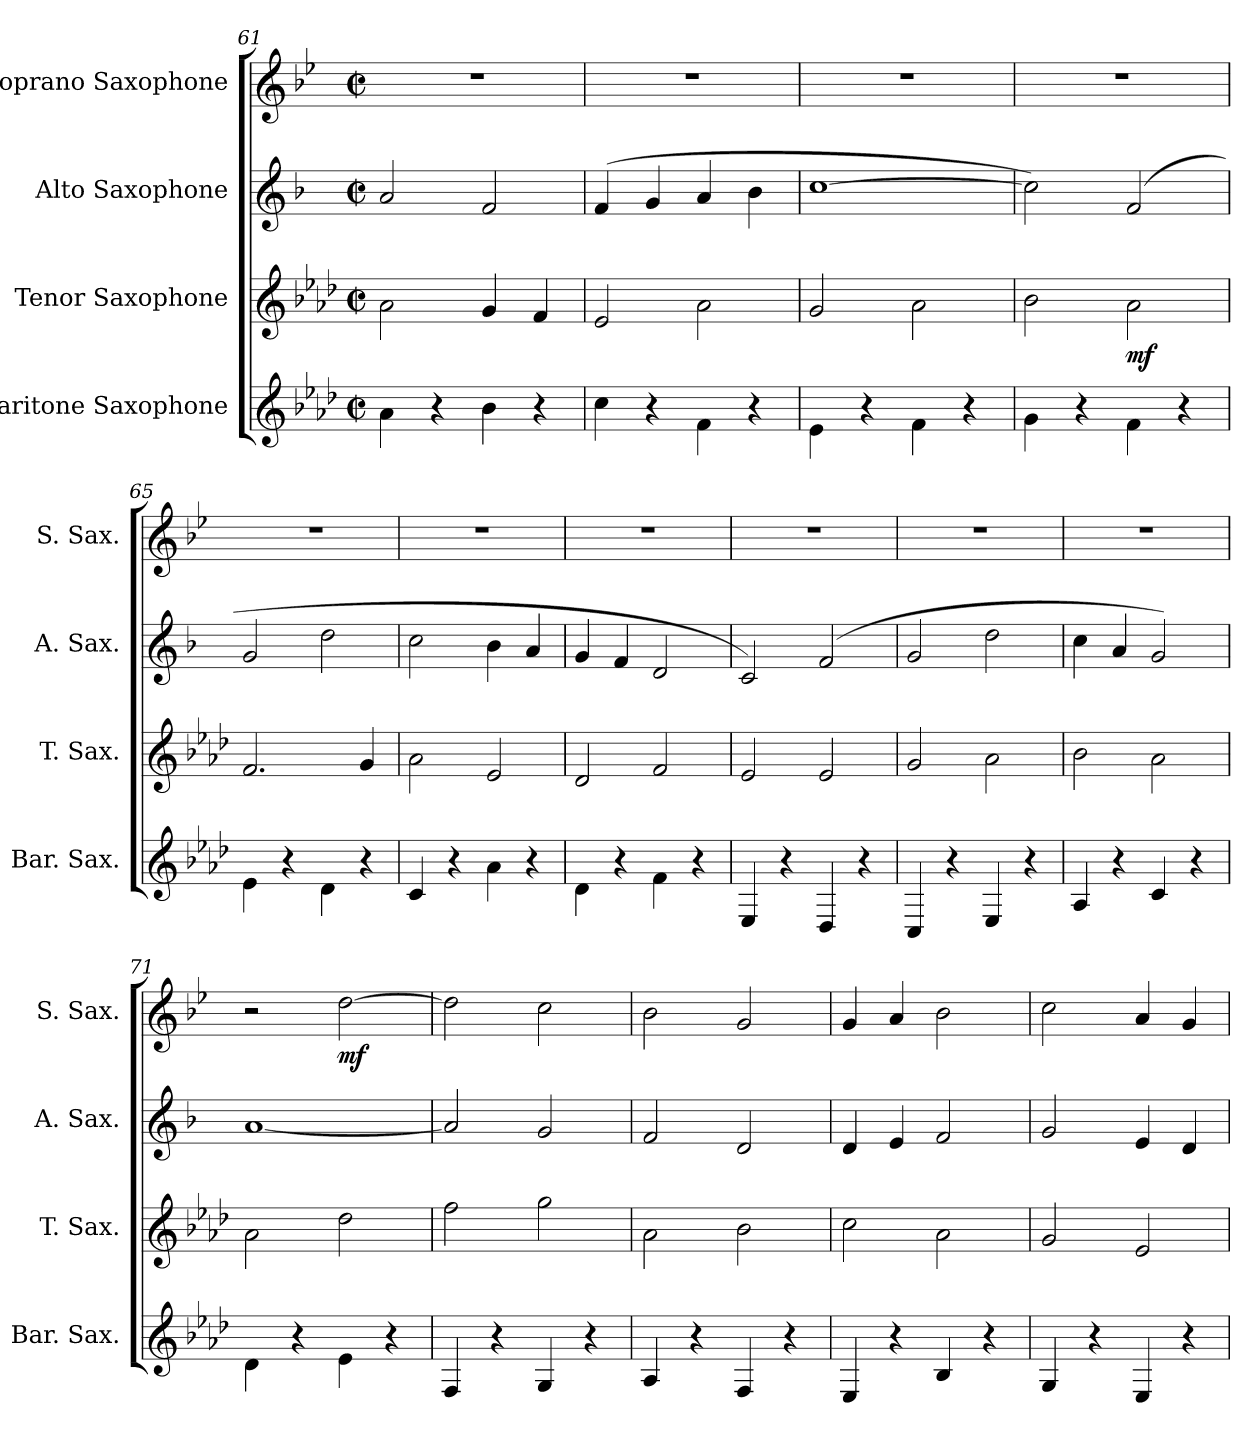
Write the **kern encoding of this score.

**kern	**kern	**dynam	**kern	**kern	**dynam
*part4	*part3	*part3	*part2	*part1	*part1
*staff4	*staff3	*staff3	*staff2	*staff1	*staff1
*I"Baritone Saxophone	*I"Tenor Saxophone	*	*I"Alto Saxophone	*I"Soprano Saxophone	*
*I'Bar. Sax.	*I'T. Sax.	*	*I'A. Sax.	*I'S. Sax.	*
!!LO:PB:g=z
*clefG2	*clefG2	*	*clefG2	*clefG2	*
*ITrd12c21	*ITrd8c14	*	*ITrd5c9	*ITrd1c2	*
*k[b-e-a-d-]	*k[b-e-a-d-]	*	*k[b-e-a-d-]	*k[b-e-a-d-]	*
*M2/2	*M2/2	*	*M2/2	*M2/2	*
*met(c|)	*met(c|)	*	*met(c|)	*met(c|)	*
=61	=61	=61	=61	=61	=61
4A-\	2A-\	.	2c/	1r	.
4r	.	.	.	.	.
4B-\	4G/	.	2A-/	.	.
4r	4F/	.	.	.	.
=62	=62	=62	=62	=62	=62
4c\	2E-/	.	(4A-/	1r	.
4r	.	.	4B-/	.	.
4F\	2A-\	.	4c/	.	.
4r	.	.	4d-\	.	.
=63	=63	=63	=63	=63	=63
4E-\	2G/	.	[1e-	1r	.
4r	.	.	.	.	.
4F\	2A-\	.	.	.	.
4r	.	.	.	.	.
=64	=64	=64	=64	=64	=64
4G\	2B-\	.	2e-\])	1r	.
4r	.	.	.	.	.
!	!	!LO:DY:b	!	!	!
4F\	2A-\	mf	(2A-/	.	.
4r	.	.	.	.	.
=65	=65	=65	=65	=65	=65
4E-\	2.F/	.	2B-/	1r	.
4r	.	.	.	.	.
4D-\	.	.	2f\	.	.
4r	4G/	.	.	.	.
=66	=66	=66	=66	=66	=66
4C/	2A-\	.	2e-\	1r	.
4r	.	.	.	.	.
4A-\	2E-/	.	4d-\	.	.
4r	.	.	4c/	.	.
=67	=67	=67	=67	=67	=67
4D-\	2D-/	.	4B-/	1r	.
4r	.	.	4A-/	.	.
4F\	2F/	.	2F/	.	.
4r	.	.	.	.	.
=68	=68	=68	=68	=68	=68
4EE-/	2E-/	.	2E-/)	1r	.
4r	.	.	.	.	.
4DD-/	2E-/	.	(2A-/	.	.
4r	.	.	.	.	.
!!LO:LB:g=z
=69	=69	=69	=69	=69	=69
4CC/	2G/	.	2B-/	1r	.
4r	.	.	.	.	.
4EE-/	2A-\	.	2f\	.	.
4r	.	.	.	.	.
=70	=70	=70	=70	=70	=70
4AA-/	2B-\	.	4e-\	1r	.
4r	.	.	4c/	.	.
4C/	2A-\	.	2B-/)	.	.
4r	.	.	.	.	.
=71	=71	=71	=71	=71	=71
4D-\	2A-\	.	[1c	2r	.
4r	.	.	.	.	.
!	!	!	!	!	!LO:DY:b
4E-\	2d-\	.	.	[2cc\	mf
4r	.	.	.	.	.
=72	=72	=72	=72	=72	=72
4FF/	2f\	.	2c/]	2cc\]	.
4r	.	.	.	.	.
4GG/	2g\	.	2B-/	2b-\	.
4r	.	.	.	.	.
=73	=73	=73	=73	=73	=73
4AA-/	2A-\	.	2A-/	2a-\	.
4r	.	.	.	.	.
4FF/	2B-\	.	2F/	2f/	.
4r	.	.	.	.	.
=74	=74	=74	=74	=74	=74
4EE-/	2c\	.	4F/	4f/	.
4r	.	.	4G/	4g/	.
4BB-/	2A-\	.	2A-/	2a-\	.
4r	.	.	.	.	.
=75	=75	=75	=75	=75	=75
4GG/	2G/	.	2B-/	2b-\	.
4r	.	.	.	.	.
4EE-/	2E-/	.	4G/	4g/	.
4r	.	.	4F/	4f/	.
=	=	=	=	=	=
*-	*-	*-	*-	*-	*-
